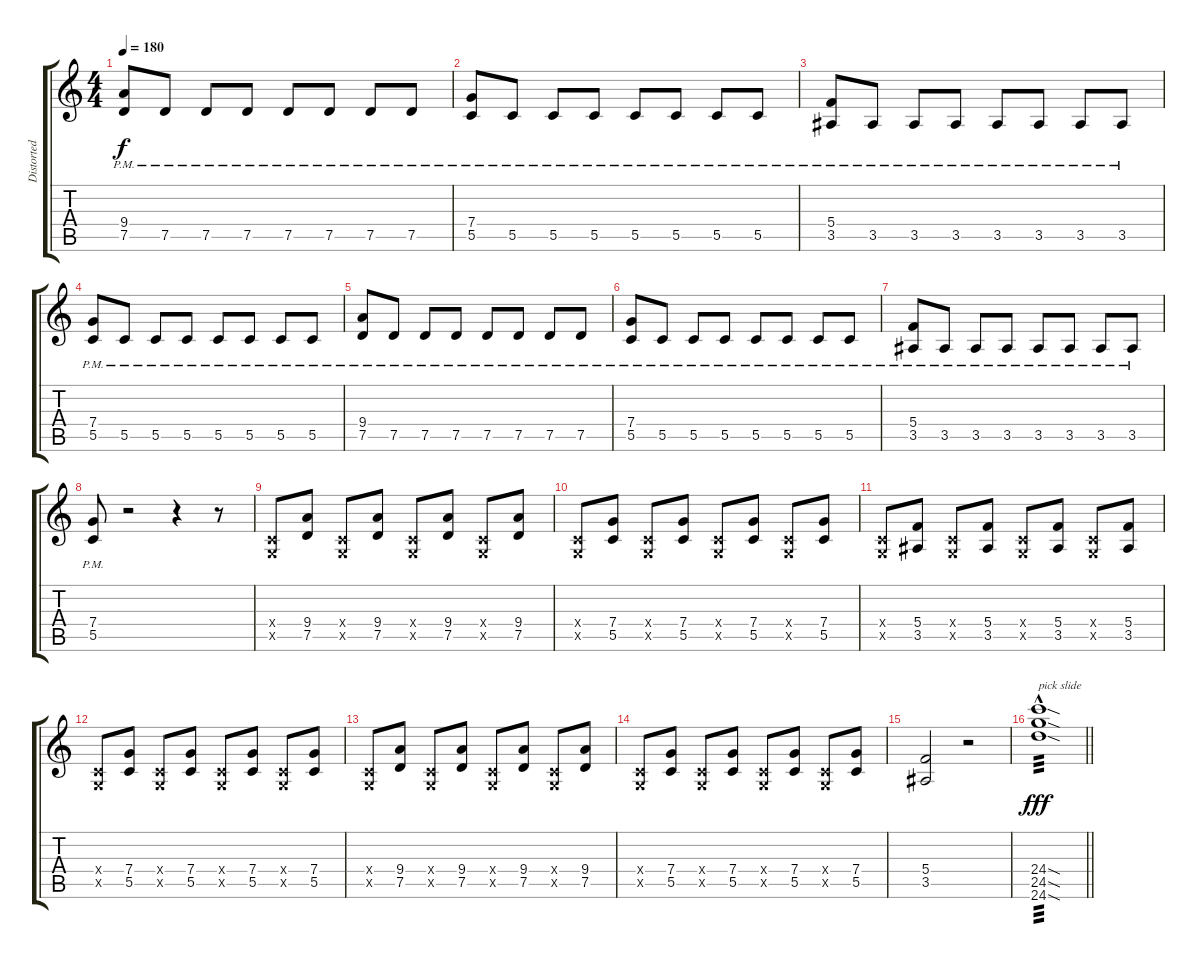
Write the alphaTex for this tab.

\track ("Distorted II" "Distorted ") {instrument distortionguitar}
\staff {score tabs}
\tuning (D4 A3 F3 C3 G2 D2) {hide}
\ts (4 4)
\tempo 180
\clef g2
\ks c
(9.4{pm} 7.5{pm}).8{dy f} 7.5{pm}.8 7.5{pm}.8 7.5{pm}.8 7.5{pm}.8 7.5{pm}.8 7.5{pm}.8 7.5{pm}.8 |
(7.4{pm} 5.5{pm}).8 5.5{pm}.8 5.5{pm}.8 5.5{pm}.8 5.5{pm}.8 5.5{pm}.8 5.5{pm}.8 5.5{pm}.8 |
(5.4{pm} 3.5{pm}).8 3.5{pm}.8 3.5{pm}.8 3.5{pm}.8 3.5{pm}.8 3.5{pm}.8 3.5{pm}.8 3.5{pm}.8 |
(7.4{pm} 5.5{pm}).8 5.5{pm}.8 5.5{pm}.8 5.5{pm}.8 5.5{pm}.8 5.5{pm}.8 5.5{pm}.8 5.5{pm}.8 |
(9.4{pm} 7.5{pm}).8 7.5{pm}.8 7.5{pm}.8 7.5{pm}.8 7.5{pm}.8 7.5{pm}.8 7.5{pm}.8 7.5{pm}.8 |
(7.4{pm} 5.5{pm}).8 5.5{pm}.8 5.5{pm}.8 5.5{pm}.8 5.5{pm}.8 5.5{pm}.8 5.5{pm}.8 5.5{pm}.8 |
(5.4{pm} 3.5{pm}).8 3.5{pm}.8 3.5{pm}.8 3.5{pm}.8 3.5{pm}.8 3.5{pm}.8 3.5{pm}.8 3.5{pm}.8 |
(7.4{pm} 5.5{pm}).8 r.2 r.4 r.8 |
(0.4{x} 0.5{x}).8 (9.4 7.5).8 (0.4{x} 0.5{x}).8 (9.4 7.5).8 (0.4{x} 0.5{x}).8 (9.4 7.5).8 (0.4{x} 0.5{x}).8 (9.4 7.5).8 |
(0.4{x} 0.5{x}).8 (7.4 5.5).8 (0.4{x} 0.5{x}).8 (7.4 5.5).8 (0.4{x} 0.5{x}).8 (7.4 5.5).8 (0.4{x} 0.5{x}).8 (7.4 5.5).8 |
(0.4{x} 0.5{x}).8 (5.4 3.5).8 (0.4{x} 0.5{x}).8 (5.4 3.5).8 (0.4{x} 0.5{x}).8 (5.4 3.5).8 (0.4{x} 0.5{x}).8 (5.4 3.5).8 |
(0.4{x} 0.5{x}).8 (7.4 5.5).8 (0.4{x} 0.5{x}).8 (7.4 5.5).8 (0.4{x} 0.5{x}).8 (7.4 5.5).8 (0.4{x} 0.5{x}).8 (7.4 5.5).8 |
(0.4{x} 0.5{x}).8 (9.4 7.5).8 (0.4{x} 0.5{x}).8 (9.4 7.5).8 (0.4{x} 0.5{x}).8 (9.4 7.5).8 (0.4{x} 0.5{x}).8 (9.4 7.5).8 |
(0.4{x} 0.5{x}).8 (7.4 5.5).8 (0.4{x} 0.5{x}).8 (7.4 5.5).8 (0.4{x} 0.5{x}).8 (7.4 5.5).8 (0.4{x} 0.5{x}).8 (7.4 5.5).8 |
(5.4 3.5).2 r.2 |
\barLineRight lightlight
(24.4{sod hac} 24.5{sod hac} 24.6{sod hac}).1{txt "pick slide" tp 3 dy fff volume 16 instrument guitarfretnoise}
